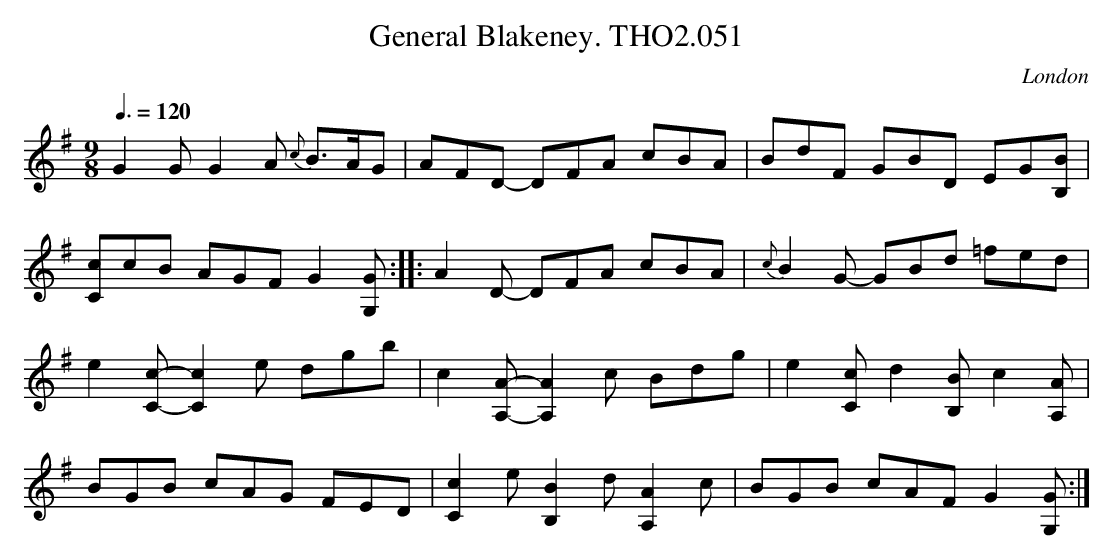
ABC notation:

X:1
T:General Blakeney. THO2.051
O:London
M:9/8
L:1/8
Q:3/8=120
K:G
G2G G2A {c}B>AG|AFD- DFA cBA|BdF GBD EG[B,B]|
[Cc]cB AGF G2 [G,G]::A2 D- DFA cBA|{c}B2 G- GBd =fed|
e2 [Cc]- [C2c2] e dgb|c2 [A,A]- [A,2A2]c Bdg|e2 [Cc] d2 [B,B]c2 [A,A]|
BGB cAG FED|[C2c2]e [B,2B2] d [A,2A2] c|BGB cAF G2 [G,G]:|
